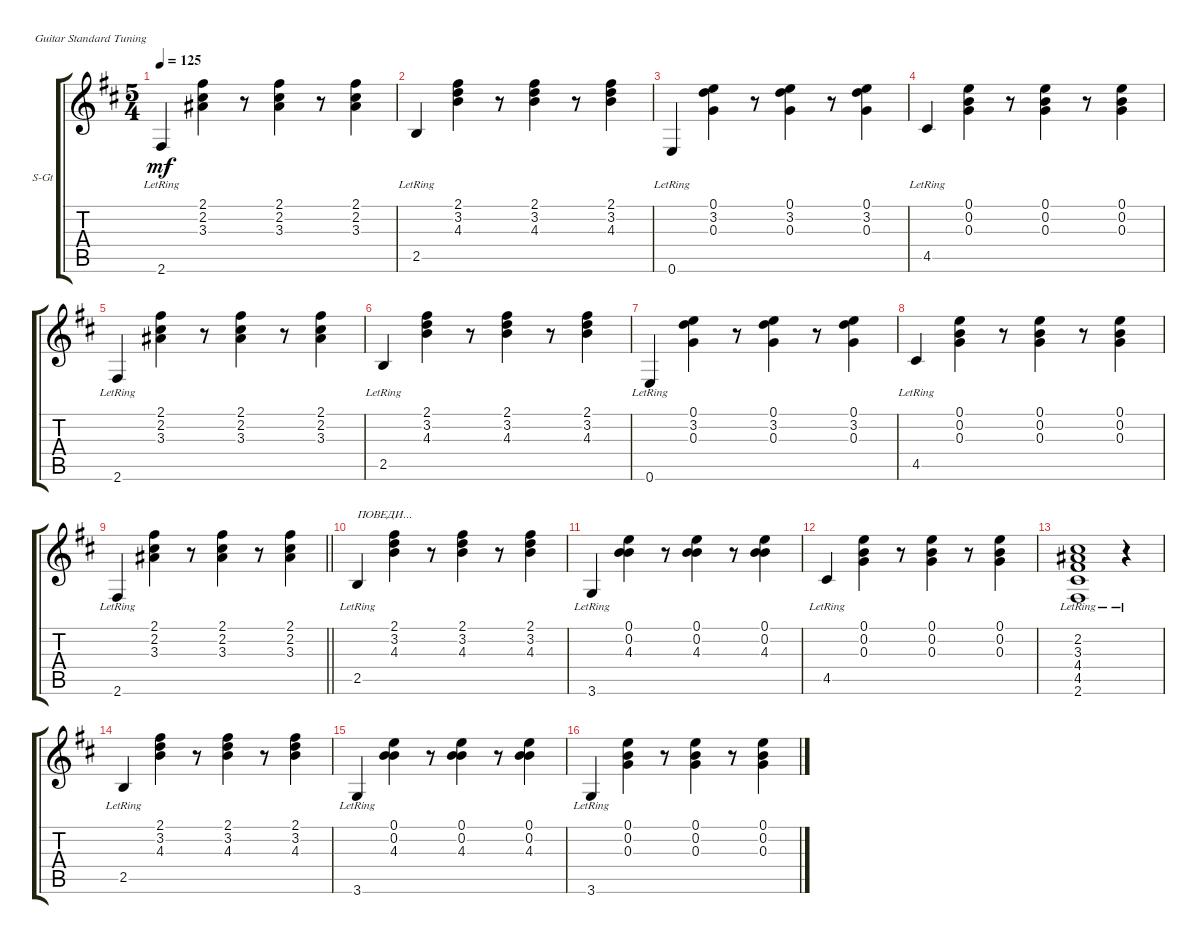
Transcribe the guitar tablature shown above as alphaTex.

\defaultSystemsLayout 4
\bracketExtendMode groupsimilarinstruments
\firstSystemTrackNameOrientation horizontal
\otherSystemsTrackNameOrientation horizontal
\track ("ГИТАРКА" "S-Gt") {instrument acousticguitarsteel}
\staff {score tabs}
\tuning (E4 B3 G3 D3 A2 E2)
\ts (5 4)
\tempo 125
\clef g2
\ks bminor
2.6{lr}.4{dy mf} (3.3 2.2 2.1).4 r.8 (2.2 2.1 3.3).4 r.8 (3.3 2.2 2.1).4 |
2.5{lr}.4 (4.3 3.2 2.1).4 r.8 (4.3 3.2 2.1).4 r.8 (4.3 3.2 2.1).4 |
0.6{lr}.4 (0.3 3.2 0.1).4 r.8 (0.3 3.2 0.1).4 r.8 (0.3 3.2 0.1).4 |
4.5{lr}.4 (0.3 0.2 0.1).4 r.8 (0.2 0.1 0.3).4 r.8 (0.3 0.2 0.1).4 |
2.6{lr}.4 (3.3 2.2 2.1).4 r.8 (2.2 2.1 3.3).4 r.8 (3.3 2.2 2.1).4 |
2.5{lr}.4 (4.3 3.2 2.1).4 r.8 (4.3 3.2 2.1).4 r.8 (4.3 3.2 2.1).4 |
0.6{lr}.4 (0.3 3.2 0.1).4 r.8 (0.3 3.2 0.1).4 r.8 (0.3 3.2 0.1).4 |
4.5{lr}.4 (0.3 0.2 0.1).4 r.8 (0.2 0.1 0.3).4 r.8 (0.3 0.2 0.1).4 |
\barLineRight lightlight
2.6{lr}.4 (3.3 2.2 2.1).4 r.8 (2.2 2.1 3.3).4 r.8 (3.3 2.2 2.1).4 |
2.5{lr}.4{txt "ПОВЕДИ..."} (4.3 3.2 2.1).4 r.8 (4.3 3.2 2.1).4 r.8 (4.3 3.2 2.1).4 |
3.6{lr}.4 (4.3 0.2 0.1).4 r.8 (4.3 0.2 0.1).4 r.8 (4.3 0.2 0.1).4 |
4.5{lr}.4 (0.3 0.2 0.1).4 r.8 (0.2 0.1 0.3).4 r.8 (0.3 0.2 0.1).4 |
(2.6{lr} 4.5 4.4 3.3 2.2).1 r.4 |
2.5{lr}.4 (4.3 3.2 2.1).4 r.8 (4.3 3.2 2.1).4 r.8 (4.3 3.2 2.1).4 |
3.6{lr}.4 (4.3 0.2 0.1).4 r.8 (4.3 0.2 0.1).4 r.8 (4.3 0.2 0.1).4 |
3.6{lr}.4 (0.3 0.2 0.1).4 r.8 (0.2 0.1 0.3).4 r.8 (0.3 0.2 0.1).4
